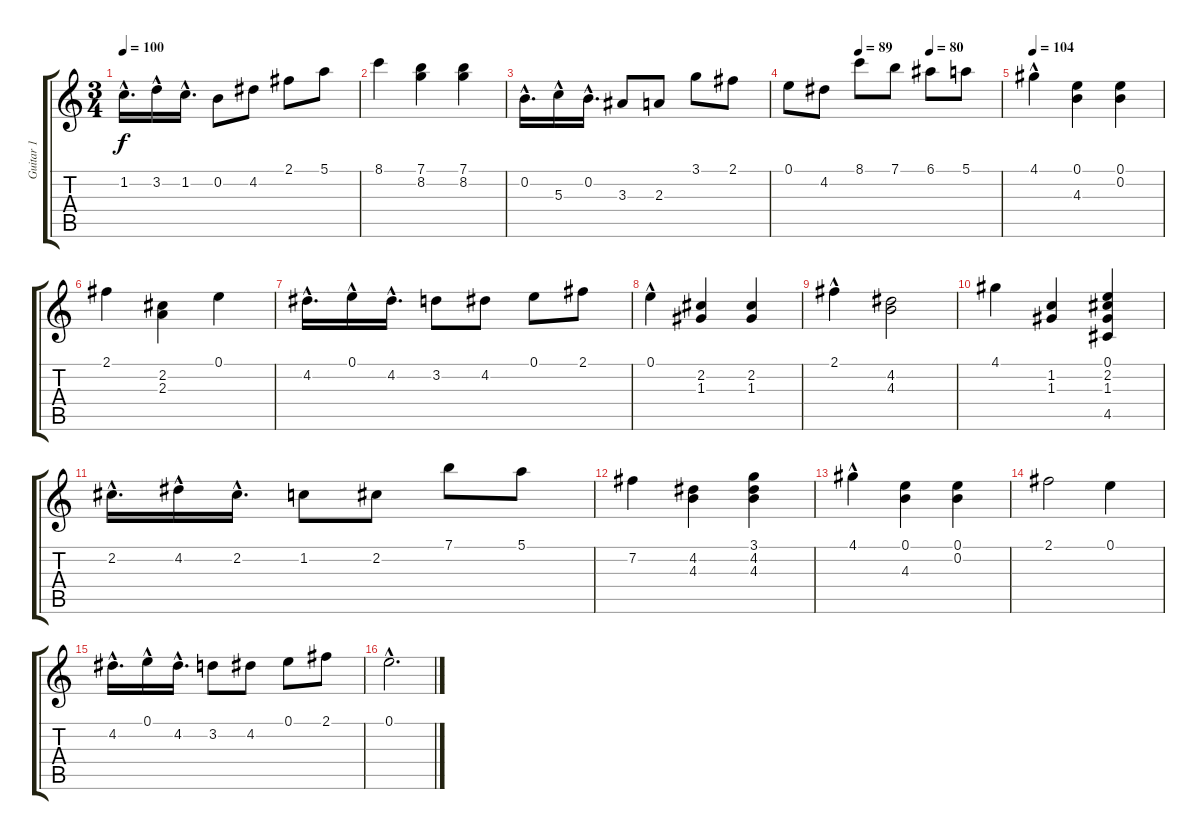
\track ("Guitar 1" "Guitar 1") {instrument acousticguitarnylon}
\staff {score tabs}
\tuning (E4 B3 G3 D3 A2 E2) {hide}
\ts (3 4)
\tempo 100
\clef g2
\ks c
1.2{hac}.16{d dy f} 3.2{hac}.16 1.2{hac}.16{d} 0.2.8 4.2.8 2.1.8 5.1.8 |
8.1.4 (7.1 8.2).4 (7.1 8.2).4 |
0.2{hac}.16{d} 5.3{hac}.16 0.2{hac}.16{d} 3.3.8 2.3.8 3.1.8 2.1.8 |
\tempo (89 0.3333333333333333)
\tempo (80 0.6666666666666666)
0.1.8 4.2.8 8.1.8 7.1.8 6.1.8 5.1.8 |
\tempo 104
4.1{hac}.4 (0.1 4.3).4 (0.1 0.2).4 |
2.1.4 (2.2 2.3).4 0.1.4 |
4.2{hac}.16{d} 0.1{hac}.16 4.2{hac}.16{d} 3.2.8 4.2.8 0.1.8 2.1.8 |
0.1{hac}.4 (2.2 1.3).4 (2.2 1.3).4 |
2.1{hac}.4 (4.2 4.3).2 |
4.1.4 (1.2 1.3).4 (0.1 2.2 1.3 4.5).4 |
2.2{hac}.16{d} 4.2{hac}.16 2.2{hac}.16{d} 1.2.8 2.2.8 7.1.8 5.1.8 |
7.2.4 (4.2 4.3).4 (3.1 4.2 4.3).4 |
4.1{hac}.4 (0.1 4.3).4 (0.1 0.2).4 |
2.1.2 0.1.4 |
4.2{hac}.16{d} 0.1{hac}.16 4.2{hac}.16{d} 3.2.8 4.2.8 0.1.8 2.1.8 |
0.1{hac}.2{d}
